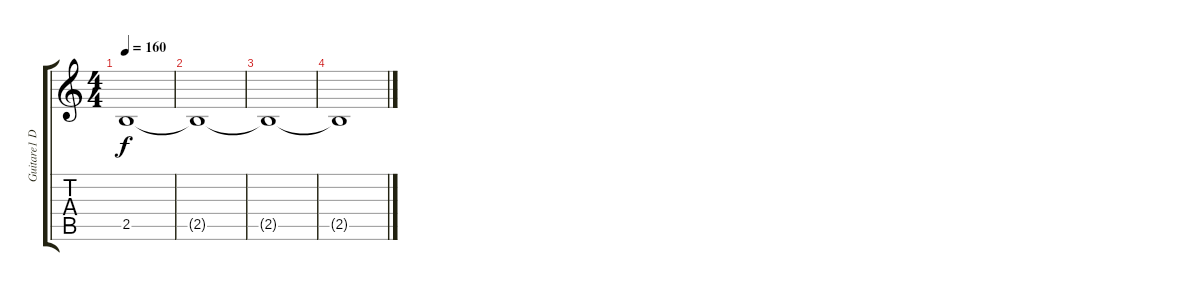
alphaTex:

\track ("Guitare1 Dr-D" "Guitare1 D") {instrument distortionguitar}
\staff {score tabs}
\tuning (E4 B3 G3 D3 A2 D2) {hide}
\ts (4 4)
\tempo 160
\clef g2
\ks c
2.5{t}.1{dy f} |
2.5{t}.1 |
2.5{t}.1 |
2.5{t}.1
